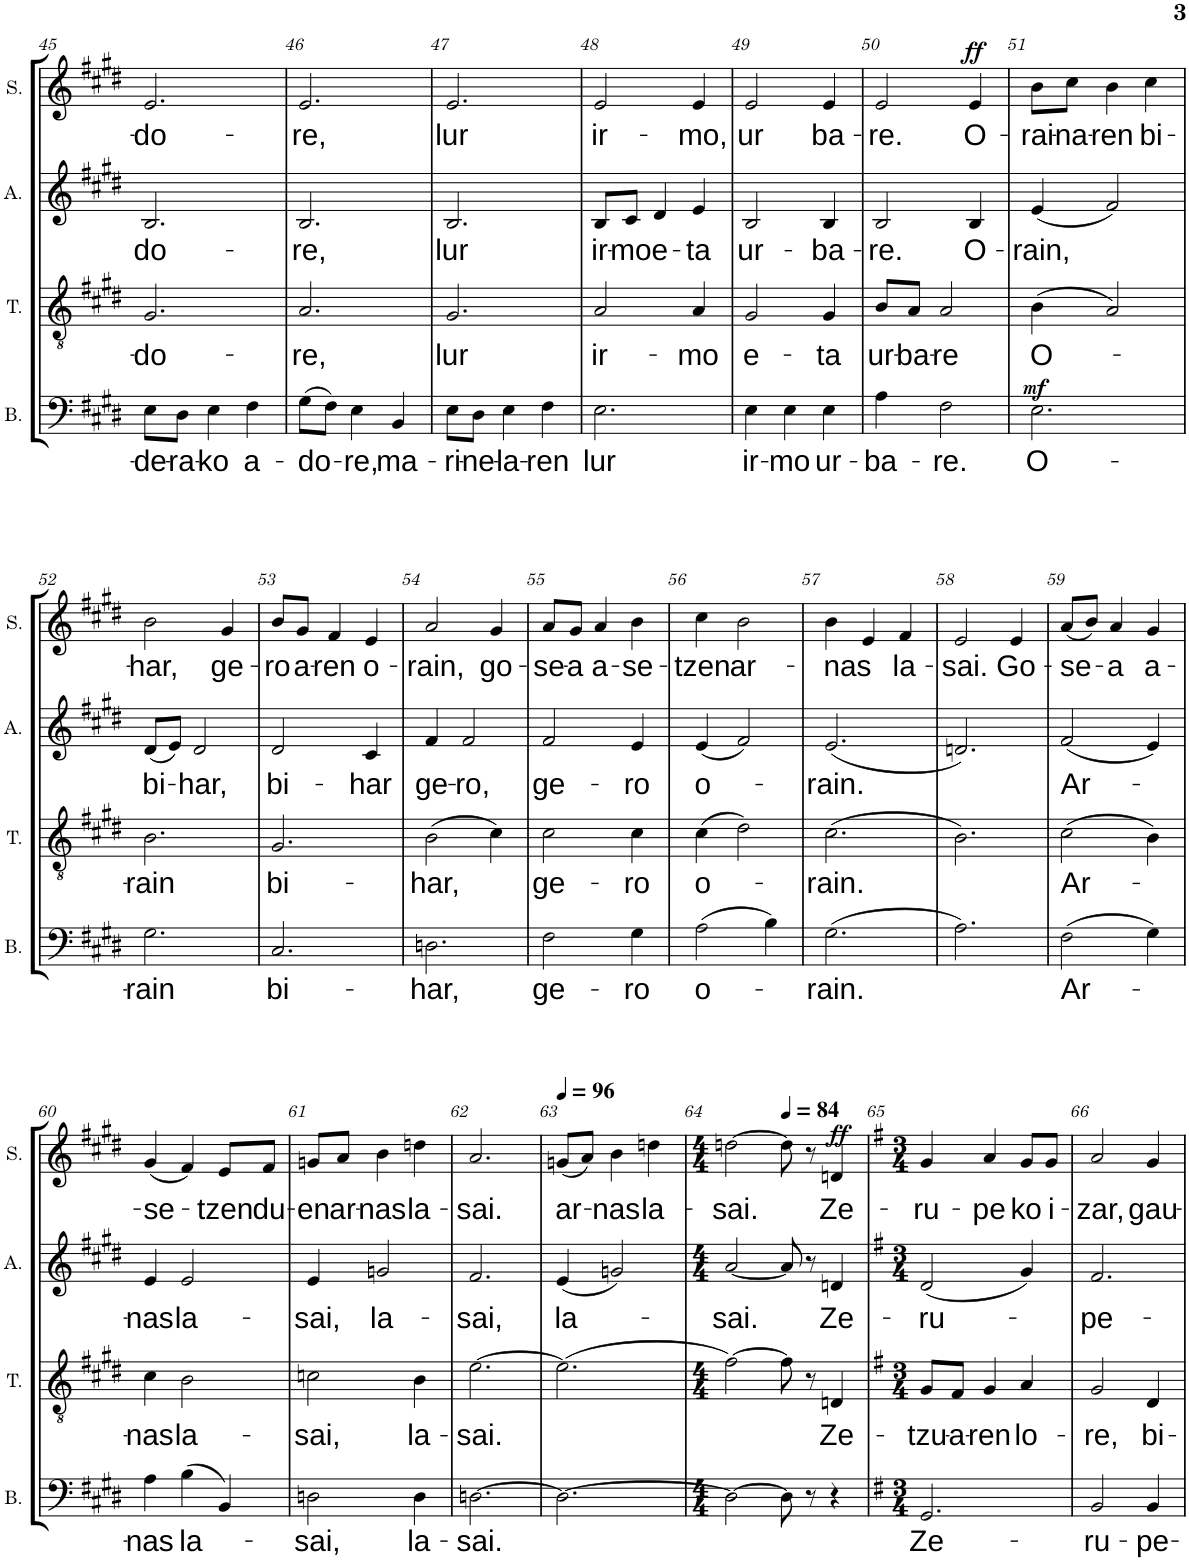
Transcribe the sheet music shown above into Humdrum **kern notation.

**kern	**text	**dynam	**kern	**text	**kern	**text	**kern	**text	**dynam
*part4	*part4	*part4	*part3	*part3	*part2	*part2	*part1	*part1	*part1
*staff4	*staff4	*staff4	*staff3	*staff3	*staff2	*staff2	*staff1	*staff1	*staff1
*I"Basse	*	*	*I"Tenor	*	*I"Alto	*	*I"Soprano	*	*
*I'B.	*	*	*I'T.	*	*I'A.	*	*I'S.	*	*
!!LO:PB:g=z
*clefF4	*	*	*clefGv2	*	*clefG2	*	*clefG2	*	*
*k[f#c#g#d#]	*	*	*k[f#c#g#d#]	*	*k[f#c#g#d#]	*	*k[f#c#g#d#]	*	*
*M3/4	*	*	*M3/4	*	*M3/4	*	*M3/4	*	*
=45	=45	=45	=45	=45	=45	=45	=45	=45	=45
!	!LO:LY:b	!	!	!LO:LY:b	!	!LO:LY:b	!	!LO:LY:b	!
8E\L	-de-	.	2.G#/	-do-	2.B/	do-	2.e/	-do-	.
!	!LO:LY:b	!	!	!	!	!	!	!	!
8D#\J	-ra-	.	.	.	.	.	.	.	.
!	!LO:LY:b	!	!	!	!	!	!	!	!
4E\	-ko	.	.	.	.	.	.	.	.
!	!LO:LY:b	!	!	!	!	!	!	!	!
4F#\	a-	.	.	.	.	.	.	.	.
=46	=46	=46	=46	=46	=46	=46	=46	=46	=46
!	!LO:LY:b	!	!	!LO:LY:b	!	!LO:LY:b	!	!LO:LY:b	!
(8G#\L	-do-	.	2.A/	-re,	2.B/	-re,	2.e/	-re,	.
8F#\J)	.	.	.	.	.	.	.	.	.
!	!LO:LY:b	!	!	!	!	!	!	!	!
4E\	re,	.	.	.	.	.	.	.	.
!	!LO:LY:b	!	!	!	!	!	!	!	!
4BB/	ma-	.	.	.	.	.	.	.	.
=47	=47	=47	=47	=47	=47	=47	=47	=47	=47
!	!LO:LY:b	!	!	!LO:LY:b	!	!LO:LY:b	!	!LO:LY:b	!
8E\L	-ri-	.	2.G#/	lur	2.B/	lur	2.e/	lur	.
!	!LO:LY:b	!	!	!	!	!	!	!	!
8D#\J	-ne-	.	.	.	.	.	.	.	.
!	!LO:LY:b	!	!	!	!	!	!	!	!
4E\	-la-	.	.	.	.	.	.	.	.
!	!LO:LY:b	!	!	!	!	!	!	!	!
4F#\	-ren	.	.	.	.	.	.	.	.
=48	=48	=48	=48	=48	=48	=48	=48	=48	=48
!	!LO:LY:b	!	!	!LO:LY:b	!	!LO:LY:b	!	!LO:LY:b	!
2.E\	lur	.	2A/	ir-	8B/L	ir-	2e/	ir-	.
!	!	!	!	!	!	!LO:LY:b	!	!	!
.	.	.	.	.	8c#/J	-mo	.	.	.
!	!	!	!	!	!	!LO:LY:b	!	!	!
.	.	.	.	.	4d#/	e-	.	.	.
!	!	!	!	!LO:LY:b	!	!LO:LY:b	!	!LO:LY:b	!
.	.	.	4A/	-mo	4e/	-ta	4e/	-mo,	.
=49	=49	=49	=49	=49	=49	=49	=49	=49	=49
!	!LO:LY:b	!	!	!LO:LY:b	!	!LO:LY:b	!	!LO:LY:b	!
4E\	ir-	.	2G#/	e-	2B/	ur-	2e/	ur	.
!	!LO:LY:b	!	!	!	!	!	!	!	!
4E\	-mo	.	.	.	.	.	.	.	.
!	!LO:LY:b	!	!	!LO:LY:b	!	!LO:LY:b	!	!LO:LY:b	!
4E\	ur-	.	4G#/	-ta	4B/	-ba-	4e/	ba-	.
=50	=50	=50	=50	=50	=50	=50	=50	=50	=50
!	!LO:LY:b	!	!	!LO:LY:b	!	!LO:LY:b	!	!LO:LY:b	!
4A\	-ba-	.	8B/L	ur-	2B/	-re.	2e/	-re.	.
!	!	!	!	!LO:LY:b	!	!	!	!	!
.	.	.	8A/J	-ba-	.	.	.	.	.
!	!LO:LY:b	!	!	!LO:LY:b	!	!	!	!	!
2F#\	-re.	.	2A/	-re	.	.	.	.	.
!	!	!	!	!	!	!LO:LY:b	!	!LO:LY:b	!LO:DY:a
.	.	.	.	.	4B/	O-	4e/	O-	ff
=51	=51	=51	=51	=51	=51	=51	=51	=51	=51
!	!LO:LY:b	!LO:DY:b	!	!LO:LY:b	!	!LO:LY:b	!	!LO:LY:b	!
2.E\	O-	mf	(4B\	O-	(4e/	-rain,	8b\L	-rai-	.
!	!	!	!	!	!	!	!	!LO:LY:b	!
.	.	.	.	.	.	.	8cc#\J	-na-	.
!	!	!	!	!	!	!	!	!LO:LY:b	!
.	.	.	2A/)	.	2f#/)	.	4b\	-ren	.
!	!	!	!	!	!	!	!	!LO:LY:b	!
.	.	.	.	.	.	.	4cc#\	bi-	.
!!LO:LB:g=z
=52	=52	=52	=52	=52	=52	=52	=52	=52	=52
!	!LO:LY:b	!	!	!LO:LY:b	!	!LO:LY:b	!	!LO:LY:b	!
2.G#\	-rain	.	2.B\	-rain	(8d#/L	bi-	2b\	-har,	.
.	.	.	.	.	8e/J)	.	.	.	.
!	!	!	!	!	!	!LO:LY:b	!	!	!
.	.	.	.	.	2d#/	har,	.	.	.
!	!	!	!	!	!	!	!	!LO:LY:b	!
.	.	.	.	.	.	.	4g#/	ge-	.
=53	=53	=53	=53	=53	=53	=53	=53	=53	=53
!	!LO:LY:b	!	!	!LO:LY:b	!	!LO:LY:b	!	!LO:LY:b	!
2.C#/	bi-	.	2.G#/	bi-	2d#/	bi-	8b/L	-ro	.
!	!	!	!	!	!	!	!	!LO:LY:b	!
.	.	.	.	.	.	.	8g#/J	a-	.
!	!	!	!	!	!	!	!	!LO:LY:b	!
.	.	.	.	.	.	.	4f#/	-ren	.
!	!	!	!	!	!	!LO:LY:b	!	!LO:LY:b	!
.	.	.	.	.	4c#/	-har	4e/	o-	.
=54	=54	=54	=54	=54	=54	=54	=54	=54	=54
!	!LO:LY:b	!	!	!LO:LY:b	!	!LO:LY:b	!	!LO:LY:b	!
2.Dn\	-har,	.	(2B\	-har,	4f#/	ge-	2a/	-rain,	.
!	!	!	!	!	!	!LO:LY:b	!	!	!
.	.	.	.	.	2f#/	-ro,	.	.	.
!	!	!	!	!	!	!	!	!LO:LY:b	!
.	.	.	4c#\)	.	.	.	4g#/	go-	.
=55	=55	=55	=55	=55	=55	=55	=55	=55	=55
!	!LO:LY:b	!	!	!LO:LY:b	!	!LO:LY:b	!	!LO:LY:b	!
2F#\	ge-	.	2c#\	ge-	2f#/	ge-	8a/L	-se-	.
!	!	!	!	!	!	!	!	!LO:LY:b	!
.	.	.	.	.	.	.	8g#/J	-a	.
!	!	!	!	!	!	!	!	!LO:LY:b	!
.	.	.	.	.	.	.	4a/	a-	.
!	!LO:LY:b	!	!	!LO:LY:b	!	!LO:LY:b	!	!LO:LY:b	!
4G#\	-ro	.	4c#\	-ro	4e/	-ro	4b\	-se-	.
=56	=56	=56	=56	=56	=56	=56	=56	=56	=56
!	!LO:LY:b	!	!	!LO:LY:b	!	!LO:LY:b	!	!LO:LY:b	!
(2A\	o-	.	(4c#\	o-	(4e/	o-	4cc#\	-tzen	.
!	!	!	!	!	!	!	!	!LO:LY:b	!
.	.	.	2d#\)	.	2f#/)	.	2b\	-ar-	.
4B\)	.	.	.	.	.	.	.	.	.
=57	=57	=57	=57	=57	=57	=57	=57	=57	=57
!	!LO:LY:b	!	!	!LO:LY:b	!	!LO:LY:b	!	!LO:LY:b	!
(2.G#\	-rain.	.	(2.c#\	-rain.	(2.e/	-rain.	4b\	-nas	.
.	.	.	.	.	.	.	4e/	.	.
!	!	!	!	!	!	!	!	!LO:LY:b	!
.	.	.	.	.	.	.	4f#/	la-	.
=58	=58	=58	=58	=58	=58	=58	=58	=58	=58
!	!	!	!	!	!	!	!	!LO:LY:b	!
2.A\)	.	.	2.B\)	.	2.dn/)	.	2e/	-sai.	.
!	!	!	!	!	!	!	!	!LO:LY:b	!
.	.	.	.	.	.	.	4e/	Go-	.
=59	=59	=59	=59	=59	=59	=59	=59	=59	=59
!	!LO:LY:b	!	!	!LO:LY:b	!	!LO:LY:b	!	!LO:LY:b	!
(2F#\	Ar-	.	(2c#\	Ar-	(2f#/	Ar-	(8a/L	-se-	.
.	.	.	.	.	.	.	8b/J)	.	.
!	!	!	!	!	!	!	!	!LO:LY:b	!
.	.	.	.	.	.	.	4a/	a	.
!	!	!	!	!	!	!	!	!LO:LY:b	!
4G#\)	.	.	4B\)	.	4e/)	.	4g#/	a-	.
!!LO:LB:g=z
=60	=60	=60	=60	=60	=60	=60	=60	=60	=60
!	!LO:LY:b	!	!	!LO:LY:b	!	!LO:LY:b	!	!LO:LY:b	!
4A\	nas	.	4c#\	nas	4e/	nas	(4g#/	-se-	.
!	!LO:LY:b	!	!	!LO:LY:b	!	!LO:LY:b	!	!	!
(4B\	la-	.	2B\	la-	2e/	la-	4f#/)	.	.
!	!	!	!	!	!	!	!	!LO:LY:b	!
4BB/)	.	.	.	.	.	.	8e/L	tzen	.
!	!	!	!	!	!	!	!	!LO:LY:b	!
.	.	.	.	.	.	.	8f#/J	du-	.
=61	=61	=61	=61	=61	=61	=61	=61	=61	=61
!	!LO:LY:b	!	!	!LO:LY:b	!	!LO:LY:b	!	!LO:LY:b	!
2Dn\	sai,	.	2cn\	-sai,	4e/	-sai,	8gn/L	-en	.
!	!	!	!	!	!	!	!	!LO:LY:b	!
.	.	.	.	.	.	.	8a/J	ar-	.
!	!	!	!	!	!	!LO:LY:b	!	!LO:LY:b	!
.	.	.	.	.	2gn/	la-	4b\	-nas	.
!	!LO:LY:b	!	!	!LO:LY:b	!	!	!	!LO:LY:b	!
4D\	la-	.	4B\	la-	.	.	4ddn\	la-	.
=62	=62	=62	=62	=62	=62	=62	=62	=62	=62
!	!LO:LY:b	!	!	!LO:LY:b	!	!LO:LY:b	!	!LO:LY:b	!
[2.Dn\	-sai.	.	[2.e\	-sai.	2.f#/	-sai,	2.a/	-sai.	.
=63	=63	=63	=63	=63	=63	=63	=63	=63	=63
*	*	*	*	*	*	*	*MM96	*	*
!	!	!	!	!	!	!LO:LY:b	!	!LO:LY:b	!
2.D\_	.	.	(2.e\]	.	(4e/	la-	(8gn/L	ar-	.
.	.	.	.	.	.	.	8a/J)	.	.
!	!	!	!	!	!	!	!	!LO:LY:b	!
.	.	.	.	.	2gn/)	.	4b\	nas	.
!	!	!	!	!	!	!	!	!LO:LY:b	!
.	.	.	.	.	.	.	4ddn\	la-	.
=64	=64	=64	=64	=64	=64	=64	=64	=64	=64
*M4/4	*	*	*M4/4	*	*M4/4	*	*M4/4	*	*
!	!	!	!	!	!	!LO:LY:b	!	!LO:LY:b	!
2D\_	.	.	[2f#\)	.	[2a/	sai.	[2ddn\	sai.	.
*	*	*	*	*	*	*	*MM84	*	*
8D\]	.	.	8f#\]	.	8a/]	.	8dd\]	.	.
8r	.	.	8r	.	8r	.	8r	.	.
!	!	!	!	!LO:LY:b	!	!LO:LY:b	!	!LO:LY:b	!LO:DY:b
4r	.	.	4Dn/	Ze-	4dn/	Ze-	4dn/	Ze-	ff
=65	=65	=65	=65	=65	=65	=65	=65	=65	=65
*k[f#]	*	*	*k[f#]	*	*k[f#]	*	*k[f#]	*	*
*M3/4	*	*	*M3/4	*	*M3/4	*	*M3/4	*	*
!	!LO:LY:b	!	!	!LO:LY:b	!	!LO:LY:b	!	!LO:LY:b	!
2.GG/	Ze-	.	8G/L	-tzu-	(2d/	-ru-	4g/	-ru-	.
!	!	!	!	!LO:LY:b	!	!	!	!	!
.	.	.	8F#/J	-a-	.	.	.	.	.
!	!	!	!	!LO:LY:b	!	!	!	!LO:LY:b	!
.	.	.	4G/	-ren	.	.	4a/	-pe	.
!	!	!	!	!LO:LY:b	!	!	!	!LO:LY:b	!
.	.	.	4A/	lo-	4g/)	.	8g/L	ko	.
!	!	!	!	!	!	!	!	!LO:LY:b	!
.	.	.	.	.	.	.	8g/J	i-	.
=66	=66	=66	=66	=66	=66	=66	=66	=66	=66
!	!LO:LY:b	!	!	!LO:LY:b	!	!LO:LY:b	!	!LO:LY:b	!
2BB/	-ru-	.	2G/	-re,	2.f#/	pe-	2a/	-zar,	.
!	!LO:LY:b	!	!	!LO:LY:b	!	!	!	!LO:LY:b	!
4BB/	-pe-	.	4D/	bi-	.	.	4g/	gau-	.
=	=	=	=	=	=	=	=	=	=
*-	*-	*-	*-	*-	*-	*-	*-	*-	*-
